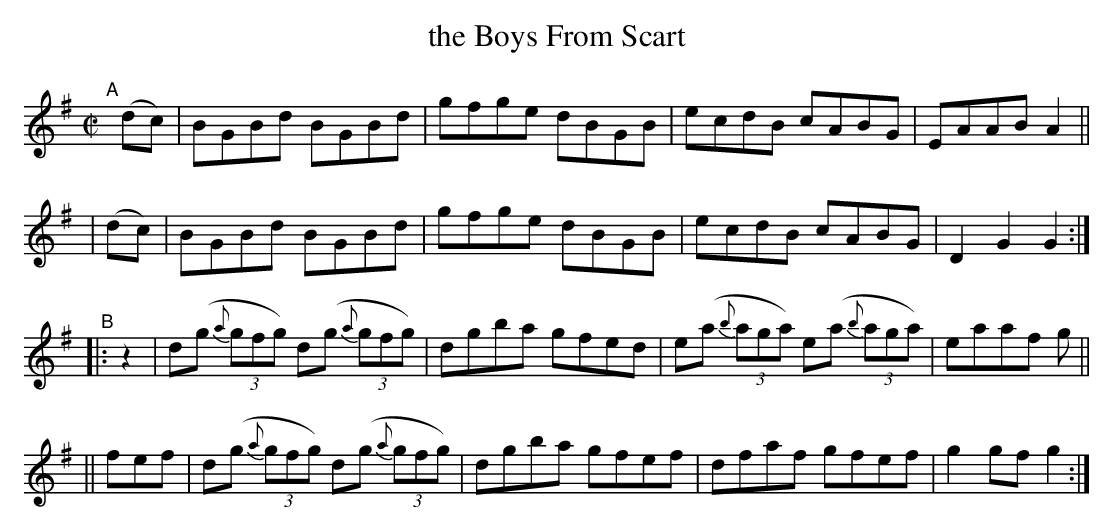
X:1
T: the Boys From Scart
M: C|
L: 1/8
K: G
"^A"[|]\
  (dc) | BGBd BGBd | gfge dBGB | ecdB cABG | EAAB A2 ||
| (dc) | BGBd BGBd | gfge dBGB | ecdB cABG | D2G2 G2 :|
"^B"\
|:  z2 | d(g (3{a}gfg) d(g (3{a}gfg) | dgba gfed | e(a (3{b}aga) e(a (3{b}aga) | eaaf g ||
|| fef | d(g (3{a}gfg) d(g (3{a}gfg) | dgba gfef | dfaf gfef | g2gf g2 :|
